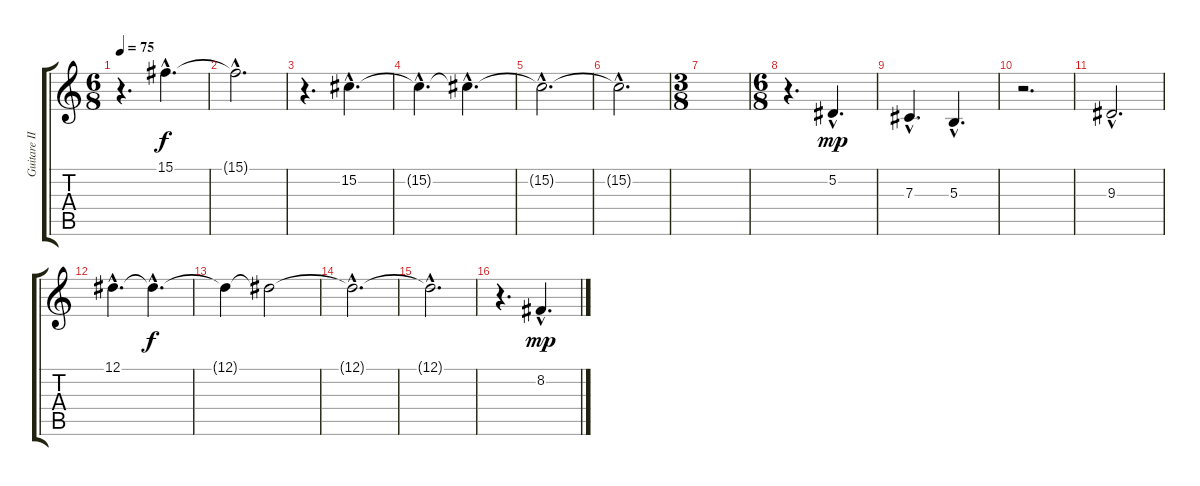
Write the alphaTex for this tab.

\track ("Guitare II ( Orchestre )" "Guitare II") {instrument stringensemble1}
\staff {score tabs}
\tuning (Eb4 Bb3 Gb3 Db3 Ab2 Eb2) {hide}
\ts (6 8)
\tempo 75
\tempo 77
\tempo 75
\clef g2
\ks c
r.4{d dy f instrument stringensemble1} 15.1{hac}.4{d volume 16} |
15.1{hac t}.2{d} |
r.4{d} 15.2{hac}.4{d volume 16} |
15.2{hac t}.4{d} 15.2{hac t}.4{d volume 0} |
15.2{hac t}.2{d} |
15.2{hac t}.2{d} |
\ts (3 8)
|
\ts (6 8)
r.4{d} 5.2{hac}.4{d dy mp volume 16} |
7.3{hac}.4{d} 5.3{hac}.4{d} |
r.2{d} |
9.3{hac}.2{d} |
12.1{hac}.4{d} 12.1{hac t}.4{d dy f} |
12.1{t}.4 12.1{t}.2{volume 0} |
12.1{hac t}.2{d} |
12.1{hac t}.2{d} |
r.4{d} 8.2{hac}.4{d dy mp volume 16}
